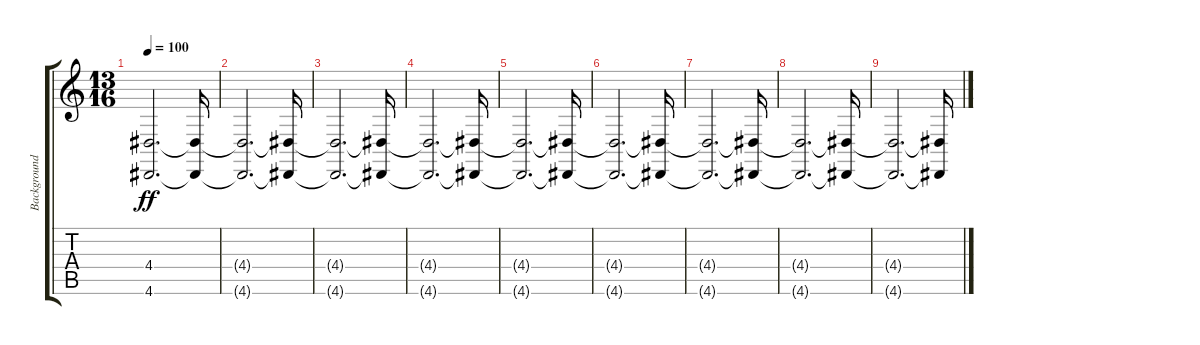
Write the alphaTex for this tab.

\track ("Background" "Background") {instrument stringensemble1}
\staff {score tabs}
\tuning (Db4 Ab3 E3 B2 Gb2 B1) {hide}
\ts (13 16)
\tempo 100
\clef g2
\ks c
(4.4{t} 4.6{t}).2{d dy ff} (4.4{t} 4.6{t}).16 |
(4.4{t} 4.6{t}).2{d} (4.4{t} 4.6{t}).16 |
(4.4{t} 4.6{t}).2{d} (4.4{t} 4.6{t}).16 |
(4.4{t} 4.6{t}).2{d} (4.4{t} 4.6{t}).16 |
(4.4{t} 4.6{t}).2{d} (4.4{t} 4.6{t}).16 |
(4.4{t} 4.6{t}).2{d} (4.4{t} 4.6{t}).16 |
(4.4{t} 4.6{t}).2{d} (4.4{t} 4.6{t}).16 |
(4.4{t} 4.6{t}).2{d} (4.4{t} 4.6{t}).16 |
(4.4{t} 4.6{t}).2{d} (4.4{t} 4.6{t}).16
